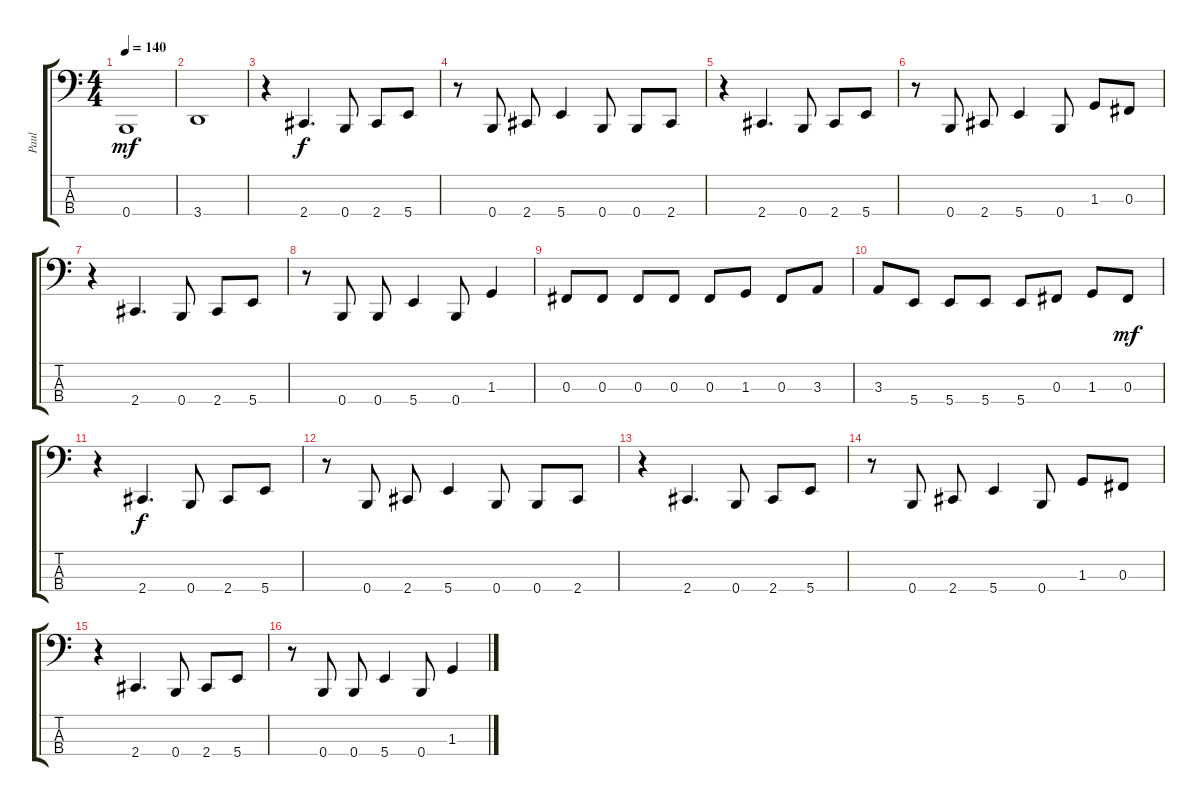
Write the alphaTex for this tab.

\track ("Paul" "Paul") {instrument slapbass1}
\staff {score tabs}
\tuning (E2 B1 Gb1 B0) {hide}
\ts (4 4)
\tempo 140
\clef f4
\ks c
0.4.1{dy mf} |
3.4.1 |
r.4 2.4.4{d dy f} 0.4.8 2.4.8 5.4.8 |
r.8 0.4.8 2.4.8 5.4.4 0.4.8 0.4.8 2.4.8 |
r.4 2.4.4{d} 0.4.8 2.4.8 5.4.8 |
r.8 0.4.8 2.4.8 5.4.4 0.4.8 1.3.8 0.3.8 |
r.4 2.4.4{d} 0.4.8 2.4.8 5.4.8 |
r.8 0.4.8 0.4.8 5.4.4 0.4.8 1.3.4 |
0.3.8 0.3.8 0.3.8 0.3.8 0.3.8 1.3.8 0.3.8 3.3.8 |
3.3.8 5.4.8 5.4.8 5.4.8 5.4.8 0.3.8 1.3.8 0.3.8{dy mf} |
r.4 2.4.4{d dy f} 0.4.8 2.4.8 5.4.8 |
r.8 0.4.8 2.4.8 5.4.4 0.4.8 0.4.8 2.4.8 |
r.4 2.4.4{d} 0.4.8 2.4.8 5.4.8 |
r.8 0.4.8 2.4.8 5.4.4 0.4.8 1.3.8 0.3.8 |
r.4 2.4.4{d} 0.4.8 2.4.8 5.4.8 |
r.8 0.4.8 0.4.8 5.4.4 0.4.8 1.3.4
